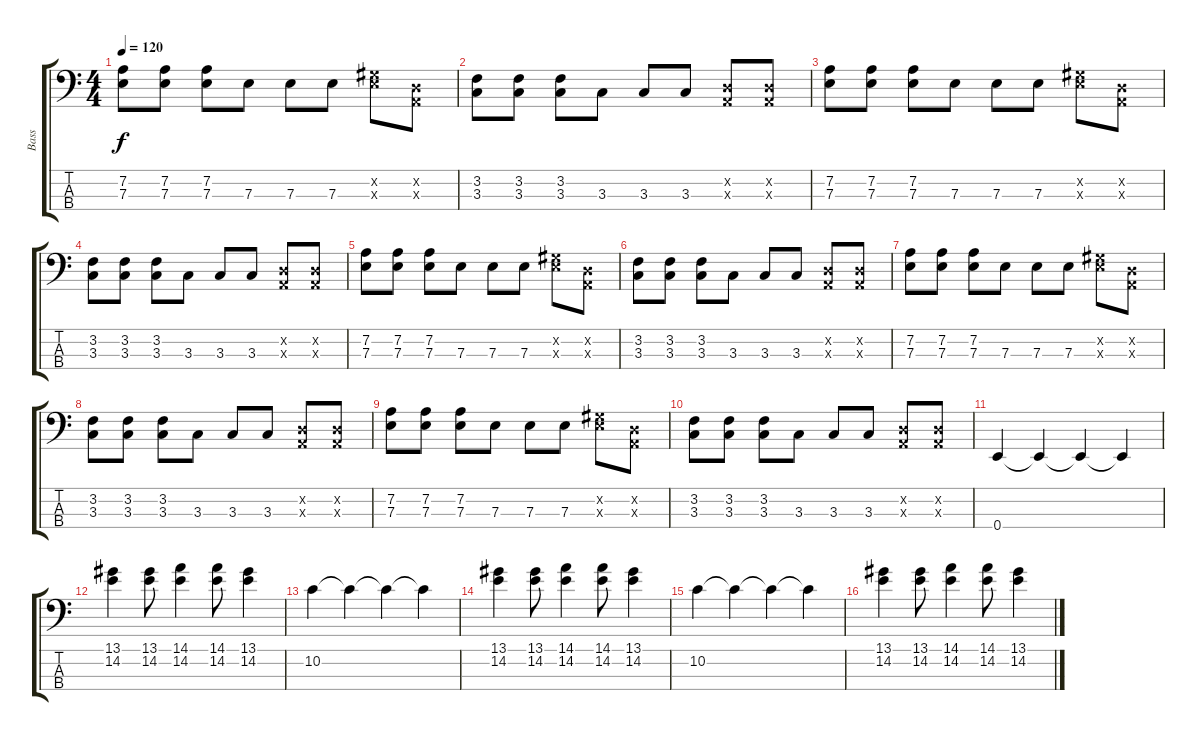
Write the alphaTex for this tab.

\track ("Bass" "Bass") {instrument acousticguitarsteel}
\staff {score tabs}
\tuning (G2 D2 A1 E1) {hide}
\ts (4 4)
\tempo 120
\clef f4
\ks c
(7.2 7.3).8{dy f} (7.2 7.3).8 (7.2 7.3).8 7.3.8 7.3.8 7.3.8 (6.2{x} 7.3{x}).8 (0.2{x} 0.3{x}).8 |
(3.2 3.3).8 (3.2 3.3).8 (3.2 3.3).8 3.3.8 3.3.8 3.3.8 (0.2{x} 0.3{x}).8 (0.2{x} 0.3{x}).8 |
(7.2 7.3).8 (7.2 7.3).8 (7.2 7.3).8 7.3.8 7.3.8 7.3.8 (6.2{x} 7.3{x}).8 (0.2{x} 0.3{x}).8 |
(3.2 3.3).8 (3.2 3.3).8 (3.2 3.3).8 3.3.8 3.3.8 3.3.8 (0.2{x} 0.3{x}).8 (0.2{x} 0.3{x}).8 |
(7.2 7.3).8 (7.2 7.3).8 (7.2 7.3).8 7.3.8 7.3.8 7.3.8 (6.2{x} 7.3{x}).8 (0.2{x} 0.3{x}).8 |
(3.2 3.3).8 (3.2 3.3).8 (3.2 3.3).8 3.3.8 3.3.8 3.3.8 (0.2{x} 0.3{x}).8 (0.2{x} 0.3{x}).8 |
(7.2 7.3).8 (7.2 7.3).8 (7.2 7.3).8 7.3.8 7.3.8 7.3.8 (6.2{x} 7.3{x}).8 (0.2{x} 0.3{x}).8 |
(3.2 3.3).8 (3.2 3.3).8 (3.2 3.3).8 3.3.8 3.3.8 3.3.8 (0.2{x} 0.3{x}).8 (0.2{x} 0.3{x}).8 |
(7.2 7.3).8 (7.2 7.3).8 (7.2 7.3).8 7.3.8 7.3.8 7.3.8 (6.2{x} 7.3{x}).8 (0.2{x} 0.3{x}).8 |
(3.2 3.3).8 (3.2 3.3).8 (3.2 3.3).8 3.3.8 3.3.8 3.3.8 (0.2{x} 0.3{x}).8 (0.2{x} 0.3{x}).8 |
0.4.4 0.4{t}.4 0.4{t}.4 0.4{t}.4 |
(13.1 14.2).4 (13.1 14.2).8 (14.1 14.2).4 (14.1 14.2).8 (13.1 14.2).4 |
10.2.4 10.2{t}.4 10.2{t}.4 10.2{t}.4 |
(13.1 14.2).4 (13.1 14.2).8 (14.1 14.2).4 (14.1 14.2).8 (13.1 14.2).4 |
10.2.4 10.2{t}.4 10.2{t}.4 10.2{t}.4 |
(13.1 14.2).4 (13.1 14.2).8 (14.1 14.2).4 (14.1 14.2).8 (13.1 14.2).4
